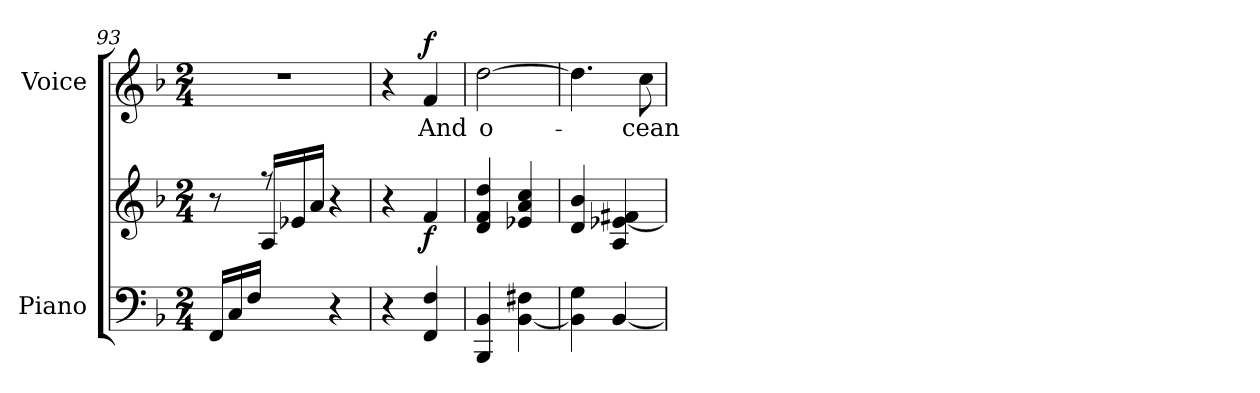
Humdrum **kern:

**kern	**kern	**dynam	**kern	**text	**dynam
*part2	*part2	*part2	*part1	*part1	*part1
*staff3	*staff2	*staff2/3	*staff1	*staff1	*staff1
*I"Piano	*	*	*I"Voice	*	*
*I'Pno	*	*	*	*	*
*clefF4	*clefG2	*	*clefG2	*	*
*k[b-]	*k[b-]	*	*k[b-]	*	*
*M2/4	*M2/4	*	*M2/4	*	*
*Xtuplet	*	*	*	*	*
=93	=93	=93	=93	=93	=93
*	*^	*	*	*	*
(>24FF/LL	8r	8ryy	.	2r	.	.
24C/	.	.	.	.	.	.
24F/JJ	.	.	.	.	.	.
*	*	*Xtuplet	*	*	*	*
8ryy	8r	24A/LL	.	.	.	.
.	.	24e-X/	.	.	.	.
.	.	24a/JJ)	.	.	.	.
4r	4r	4ryy	.	.	.	.
*	*v	*v	*	*	*	*
!!LO:PB:g=z
=94	=94	=94	=94	=94	=94
4r	4r	.	4r	.	.
!	!	!LO:DY:b	!	!LO:LY:b	!LO:DY:a
4FF/ 4F/	4f/	f	4f/	And	f
=95	=95	=95	=95	=95	=95
!	!	!	!	!LO:LY:b	!
4BBB-/ 4BB-/	4d/ 4f/ 4dd/	.	[2dd\	o-	.
[4BB-\ 4F#X\	4e-X/ 4a/ 4cc/	.	.	.	.
=96	=96	=96	=96	=96	=96
4BB-\] 4G\	4d/ 4b-/	.	4.dd\]	.	.
[4BB-/	4A/ [<4e-X/ 4f#X/	.	.	.	.
!	!	!	!	!LO:LY:b	!
.	.	.	8cc\	-cean	.
=	=	=	=	=	=
*-	*-	*-	*-	*-	*-
